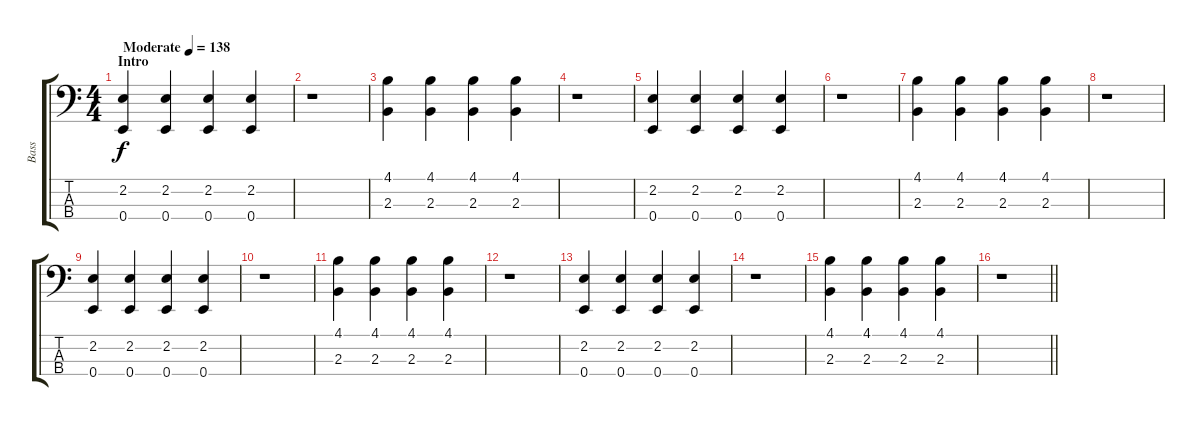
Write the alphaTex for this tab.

\track ("Bass" "Bass") {instrument electricbassfinger}
\staff {score tabs}
\tuning (G2 D2 A1 E1) {hide}
\ts (4 4)
\section ("" "Intro")
\tempo (138 "Moderate")
\clef f4
\ks c
(2.2 0.4).4{dy f instrument electricbassfinger} (2.2 0.4).4 (2.2 0.4).4 (2.2 0.4).4 |
r.1 |
(4.1 2.3).4 (4.1 2.3).4 (4.1 2.3).4 (4.1 2.3).4 |
r.1 |
(2.2 0.4).4 (2.2 0.4).4 (2.2 0.4).4 (2.2 0.4).4 |
r.1 |
(4.1 2.3).4 (4.1 2.3).4 (4.1 2.3).4 (4.1 2.3).4 |
r.1 |
(2.2 0.4).4 (2.2 0.4).4 (2.2 0.4).4 (2.2 0.4).4 |
r.1 |
(4.1 2.3).4 (4.1 2.3).4 (4.1 2.3).4 (4.1 2.3).4 |
r.1 |
(2.2 0.4).4 (2.2 0.4).4 (2.2 0.4).4 (2.2 0.4).4 |
r.1 |
(4.1 2.3).4 (4.1 2.3).4 (4.1 2.3).4 (4.1 2.3).4 |
\barLineRight lightlight
r.1
